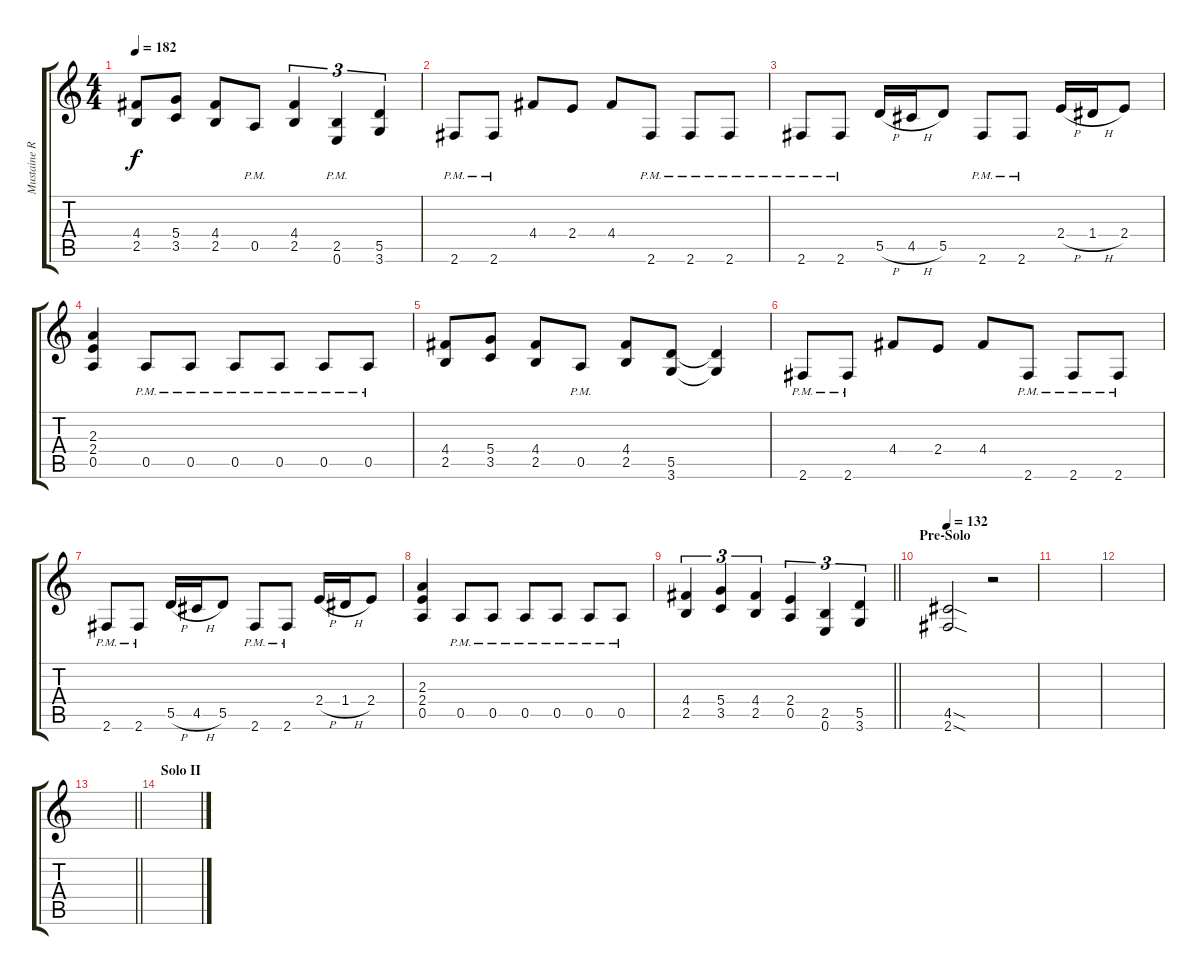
\track ("Mustaine Rhythm" "Mustaine R") {instrument distortionguitar}
\staff {score tabs}
\tuning (E4 B3 G3 D3 A2 E2) {hide}
\ts (4 4)
\tempo 182
\clef g2
\ks c
(4.4 2.5).8{dy f} (5.4 3.5).8 (4.4 2.5).8 0.5{pm}.8 (4.4 2.5).4{tu (3 2)} (2.5{pm} 0.6{pm}).4{tu (3 2)} (5.5 3.6).4{tu (3 2)} |
2.6{pm}.8 2.6{pm}.8 4.4.8 2.4.8 4.4.8 2.6{pm}.8 2.6{pm}.8 2.6{pm}.8 |
2.6{pm}.8 2.6{pm}.8 5.5{h}.16 4.5{h}.16 5.5.8 2.6{pm}.8 2.6{pm}.8 2.4{h}.16 1.4{h}.16 2.4.8 |
(2.3 2.4 0.5).4 0.5{pm}.8 0.5{pm}.8 0.5{pm}.8 0.5{pm}.8 0.5{pm}.8 0.5{pm}.8 |
(4.4 2.5).8 (5.4 3.5).8 (4.4 2.5).8 0.5{pm}.8 (4.4 2.5).8 (5.5 3.6).8 (5.5{t} 3.6{t}).4 |
2.6{pm}.8 2.6{pm}.8 4.4.8 2.4.8 4.4.8 2.6{pm}.8 2.6{pm}.8 2.6{pm}.8 |
2.6{pm}.8 2.6{pm}.8 5.5{h}.16 4.5{h}.16 5.5.8 2.6{pm}.8 2.6{pm}.8 2.4{h}.16 1.4{h}.16 2.4.8 |
(2.3 2.4 0.5).4 0.5{pm}.8 0.5{pm}.8 0.5{pm}.8 0.5{pm}.8 0.5{pm}.8 0.5{pm}.8 |
\barLineRight lightlight
(4.4 2.5).4{tu (3 2)} (5.4 3.5).4{tu (3 2)} (4.4 2.5).4{tu (3 2)} (2.4 0.5).4{tu (3 2)} (2.5 0.6).4{tu (3 2)} (5.5 3.6).4{tu (3 2)} |
\section ("" "Pre-Solo")
\tempo 132
(4.5{sod} 2.6{sod}).2 r.2 |
|
|
\barLineRight lightlight
|
\section ("" "Solo II")
